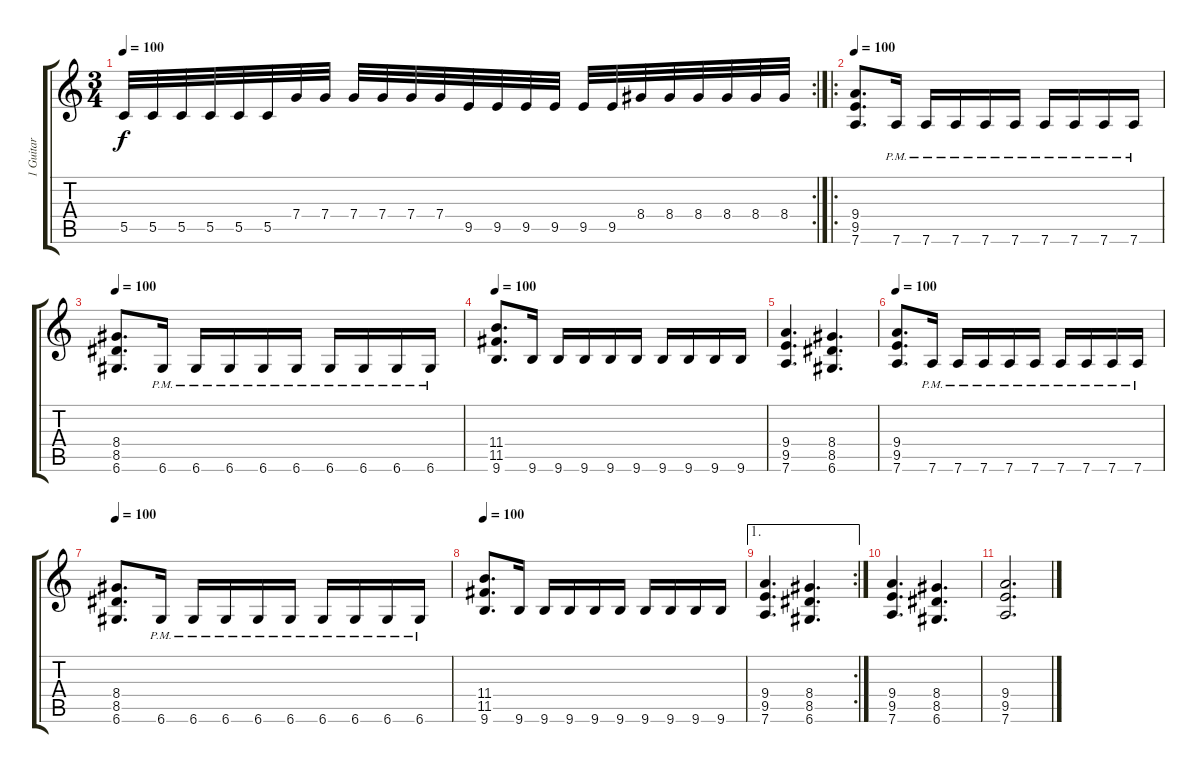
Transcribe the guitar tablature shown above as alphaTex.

\track ("1 Guitar" "1 Guitar") {instrument distortionguitar}
\staff {score tabs}
\tuning (D4 A3 F3 C3 G2 D2) {hide}
\rc 2
\ts (3 4)
\tempo 100
\clef g2
\ks c
5.5.32{dy f} 5.5.32 5.5.32 5.5.32 5.5.32 5.5.32 7.4.32 7.4.32 7.4.32 7.4.32 7.4.32 7.4.32 9.5.32 9.5.32 9.5.32 9.5.32 9.5.32 9.5.32 8.4.32 8.4.32 8.4.32 8.4.32 8.4.32 8.4.32 |
\ro
\tempo 100
(9.4 9.5 7.6).8{d} 7.6{pm}.16 7.6{pm}.16 7.6{pm}.16 7.6{pm}.16 7.6{pm}.16 7.6{pm}.16 7.6{pm}.16 7.6{pm}.16 7.6{pm}.16 |
\tempo 100
(8.4 8.5 6.6).8{d} 6.6{pm}.16 6.6{pm}.16 6.6{pm}.16 6.6{pm}.16 6.6{pm}.16 6.6{pm}.16 6.6{pm}.16 6.6{pm}.16 6.6{pm}.16 |
\tempo 100
(11.4 11.5 9.6).8{d} 9.6.16 9.6.16 9.6.16 9.6.16 9.6.16 9.6.16 9.6.16 9.6.16 9.6.16 |
(9.4 9.5 7.6).4{d} (8.4 8.5 6.6).4{d} |
\tempo 100
(9.4 9.5 7.6).8{d} 7.6{pm}.16 7.6{pm}.16 7.6{pm}.16 7.6{pm}.16 7.6{pm}.16 7.6{pm}.16 7.6{pm}.16 7.6{pm}.16 7.6{pm}.16 |
\tempo 100
(8.4 8.5 6.6).8{d} 6.6{pm}.16 6.6{pm}.16 6.6{pm}.16 6.6{pm}.16 6.6{pm}.16 6.6{pm}.16 6.6{pm}.16 6.6{pm}.16 6.6{pm}.16 |
\tempo 100
(11.4 11.5 9.6).8{d} 9.6.16 9.6.16 9.6.16 9.6.16 9.6.16 9.6.16 9.6.16 9.6.16 9.6.16 |
\ae 1
\rc 2
(9.4 9.5 7.6).4{d} (8.4 8.5 6.6).4{d} |
(9.4 9.5 7.6).4{d} (8.4 8.5 6.6).4{d} |
(9.4 9.5 7.6).2{d}
